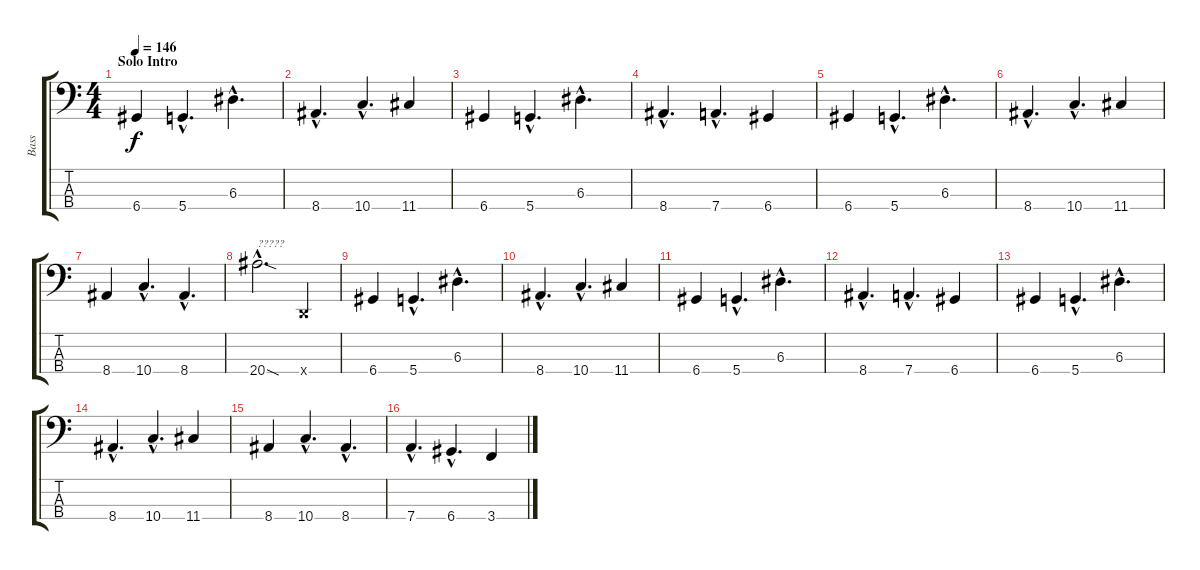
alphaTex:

\track ("Bass" "Bass") {instrument acousticbass}
\staff {score tabs}
\tuning (G2 D2 A1 D1) {hide}
\ts (4 4)
\section ("" "Solo Intro")
\tempo 146
\clef f4
\ks c
6.4.4{dy f} 5.4{hac}.4{d} 6.3{hac}.4{d} |
8.4{hac}.4{d} 10.4{hac}.4{d} 11.4.4 |
6.4.4 5.4{hac}.4{d} 6.3{hac}.4{d} |
8.4{hac}.4{d} 7.4{hac}.4{d} 6.4.4 |
6.4.4 5.4{hac}.4{d} 6.3{hac}.4{d} |
8.4{hac}.4{d} 10.4{hac}.4{d} 11.4.4 |
8.4.4 10.4{hac}.4{d} 8.4{hac}.4{d} |
20.4{sod hac}.2{d txt "?????"} 0.4{x}.4 |
6.4.4 5.4{hac}.4{d} 6.3{hac}.4{d} |
8.4{hac}.4{d} 10.4{hac}.4{d} 11.4.4 |
6.4.4 5.4{hac}.4{d} 6.3{hac}.4{d} |
8.4{hac}.4{d} 7.4{hac}.4{d} 6.4.4 |
6.4.4 5.4{hac}.4{d} 6.3{hac}.4{d} |
8.4{hac}.4{d} 10.4{hac}.4{d} 11.4.4 |
8.4.4 10.4{hac}.4{d} 8.4{hac}.4{d} |
7.4{hac}.4{d} 6.4{hac}.4{d} 3.4.4
